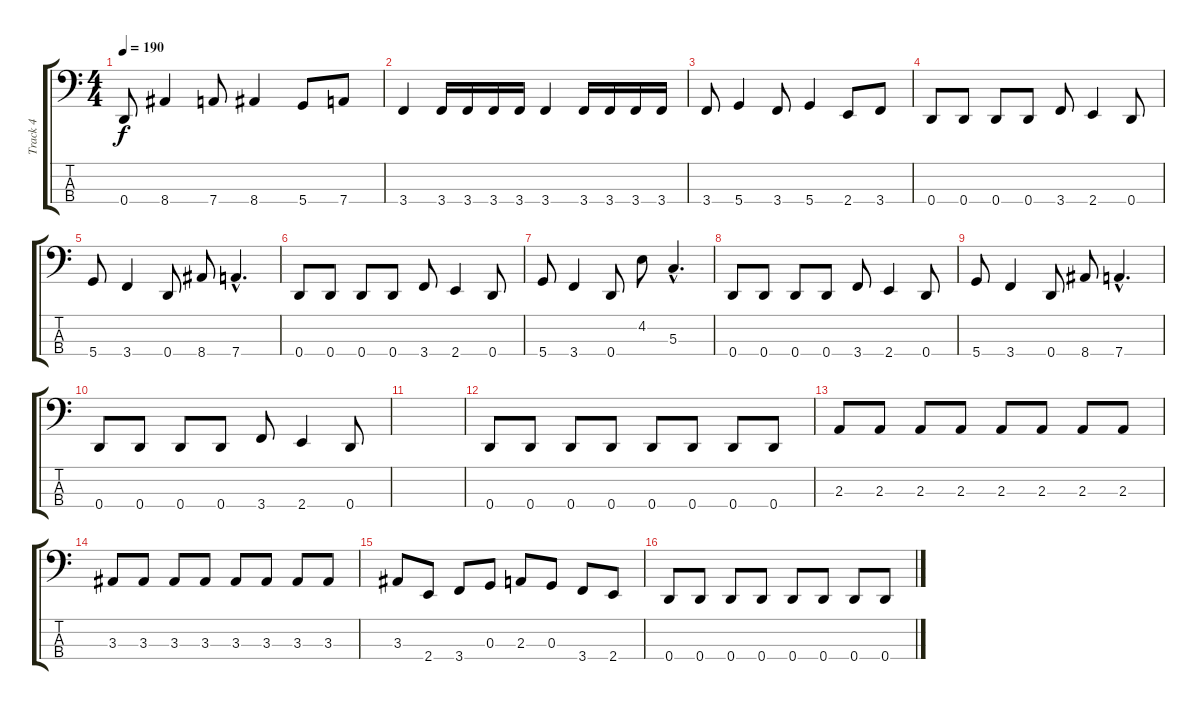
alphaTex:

\track ("Track 4" "Track 4") {instrument electricbassfinger}
\staff {score tabs}
\tuning (F2 C2 G1 D1) {hide}
\ts (4 4)
\tempo 190
\clef f4
\ks c
0.4.8{dy f} 8.4.4 7.4.8 8.4.4 5.4.8 7.4.8 |
3.4.4 3.4.16 3.4.16 3.4.16 3.4.16 3.4.4 3.4.16 3.4.16 3.4.16 3.4.16 |
3.4.8 5.4.4 3.4.8 5.4.4 2.4.8 3.4.8 |
0.4.8 0.4.8 0.4.8 0.4.8 3.4.8 2.4.4 0.4.8 |
5.4.8 3.4.4 0.4.8 8.4.8 7.4{hac}.4{d} |
0.4.8 0.4.8 0.4.8 0.4.8 3.4.8 2.4.4 0.4.8 |
5.4.8 3.4.4 0.4.8 4.2.8 5.3{hac}.4{d} |
0.4.8 0.4.8 0.4.8 0.4.8 3.4.8 2.4.4 0.4.8 |
5.4.8 3.4.4 0.4.8 8.4.8 7.4{hac}.4{d} |
0.4.8 0.4.8 0.4.8 0.4.8 3.4.8 2.4.4 0.4.8 |
|
0.4.8 0.4.8 0.4.8 0.4.8 0.4.8 0.4.8 0.4.8 0.4.8 |
2.3.8 2.3.8 2.3.8 2.3.8 2.3.8 2.3.8 2.3.8 2.3.8 |
3.3.8 3.3.8 3.3.8 3.3.8 3.3.8 3.3.8 3.3.8 3.3.8 |
3.3.8 2.4.8 3.4.8 0.3.8 2.3.8 0.3.8 3.4.8 2.4.8 |
0.4.8 0.4.8 0.4.8 0.4.8 0.4.8 0.4.8 0.4.8 0.4.8
